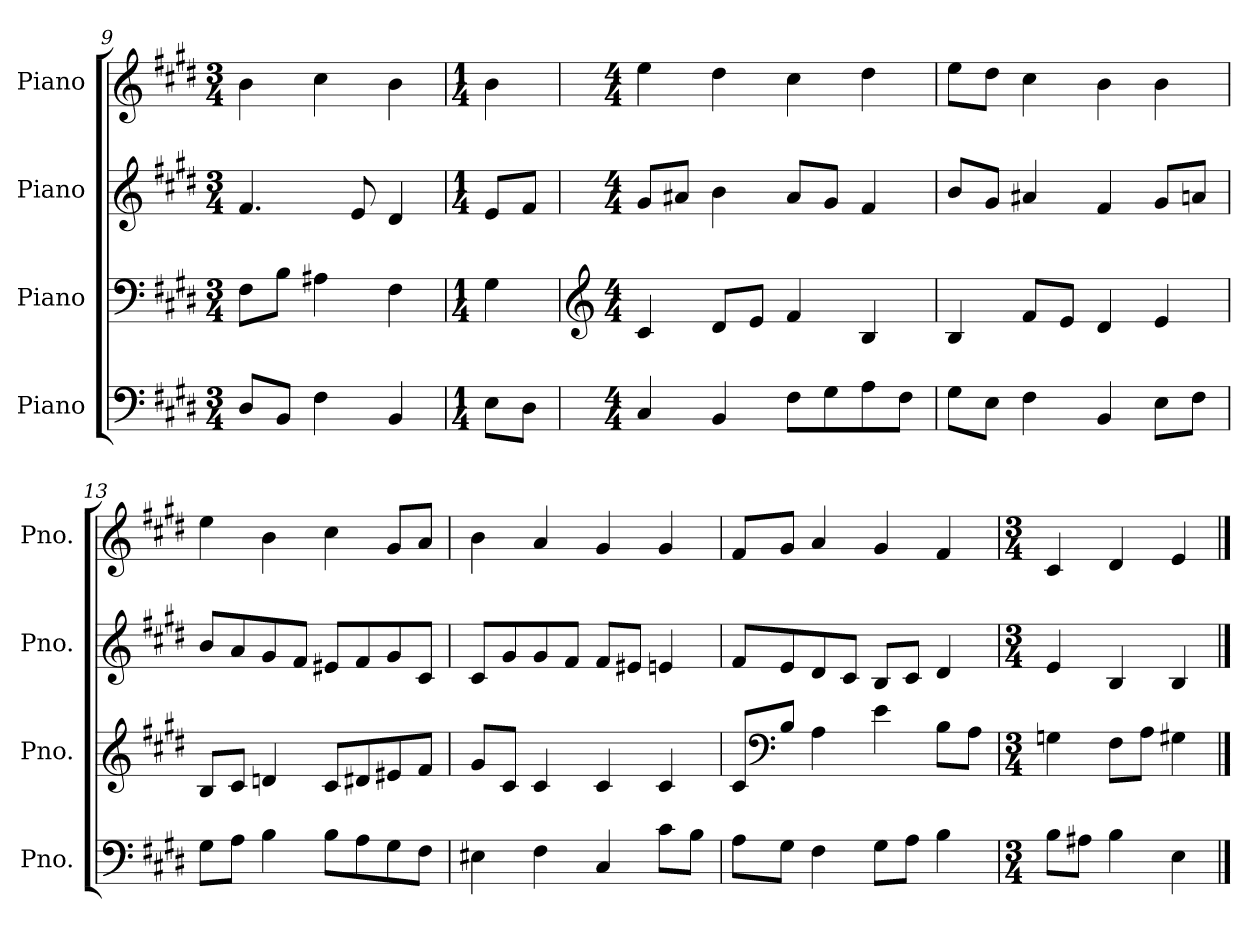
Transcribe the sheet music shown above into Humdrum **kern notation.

**kern	**kern	**kern	**kern
*part4	*part3	*part2	*part1
*staff4	*staff3	*staff2	*staff1
*I"Piano	*I"Piano	*I"Piano	*I"Piano
*I'Pno.	*I'Pno.	*I'Pno.	*I'Pno.
*clefF4	*clefF4	*clefG2	*clefG2
*k[f#c#g#d#]	*k[f#c#g#d#]	*k[f#c#g#d#]	*k[f#c#g#d#]
*M3/4	*M3/4	*M3/4	*M3/4
=9	=9	=9	=9
8D#/L	8F#\L	4.f#/	4b\
8BB/J	8B\J	.	.
4F#\	4A#X\	.	4cc#\
.	.	8e/	.
4BB/	4F#\	4d#/	4b\
=10	=10	=10	=10
*M1/4	*M1/4	*M1/4	*M1/4
8E\L	4G#\	8e/L	4b\
8D#\J	.	8f#/J	.
!!LO:LB:g=z
=11	=11	=11	=11
*	*clefG2	*	*
*M4/4	*M4/4	*M4/4	*M4/4
4C#/	4c#/	8g#/L	4ee\
.	.	8a#X/J	.
4BB/	8d#/L	4b\	4dd#\
.	8e/J	.	.
8F#\L	4f#/	8a#/L	4cc#\
8G#\	.	8g#/J	.
8A\	4B/	4f#/	4dd#\
8F#\J	.	.	.
=12	=12	=12	=12
8G#\L	4B/	8b/L	8ee\L
8E\J	.	8g#/J	8dd#\J
4F#\	8f#/L	4a#X/	4cc#\
.	8e/J	.	.
4BB/	4d#/	4f#/	4b\
8E\L	4e/	8g#/L	4b\
8F#\J	.	8an/J	.
=13	=13	=13	=13
8G#\L	8B/L	8b/L	4ee\
8A\J	8c#/J	8a/	.
4B\	4dn/	8g#/	4b\
.	.	8f#/J	.
8B\L	8c#/L	8e#X/L	4cc#\
8A\	8d#X/	8f#/	.
8G#\	8e#X/	8g#/	8g#/L
8F#\J	8f#/J	8c#/J	8a/J
=14	=14	=14	=14
4E#X\	8g#/L	8c#/L	4b\
.	8c#/J	8g#/	.
4F#\	4c#/	8g#/	4a/
.	.	8f#/J	.
4C#/	4c#/	8f#/L	4g#/
.	.	8e#X/J	.
8c#\L	4c#/	4en/	4g#/
8B\J	.	.	.
!!LO:PB:g=z
=15	=15	=15	=15
8A\L	8c#/L	8f#/L	8f#/L
*	*clefF4	*	*
8G#\J	8B/J	8e/	8g#/J
4F#\	4A\	8d#/	4a/
.	.	8c#/J	.
8G#\L	4e\	8B/L	4g#/
8A\J	.	8c#/J	.
4B\	8B\L	4d#/	4f#/
.	8A\J	.	.
=16	=16	=16	=16
*M3/4	*M3/4	*M3/4	*M3/4
8B\L	4Gn\	4e/	4c#/
8A#X\J	.	.	.
4B\	8F#\L	4B/	4d#/
.	8A\J	.	.
4E\	4G#X\	4B/	4e/
==	==	==	==
*-	*-	*-	*-
